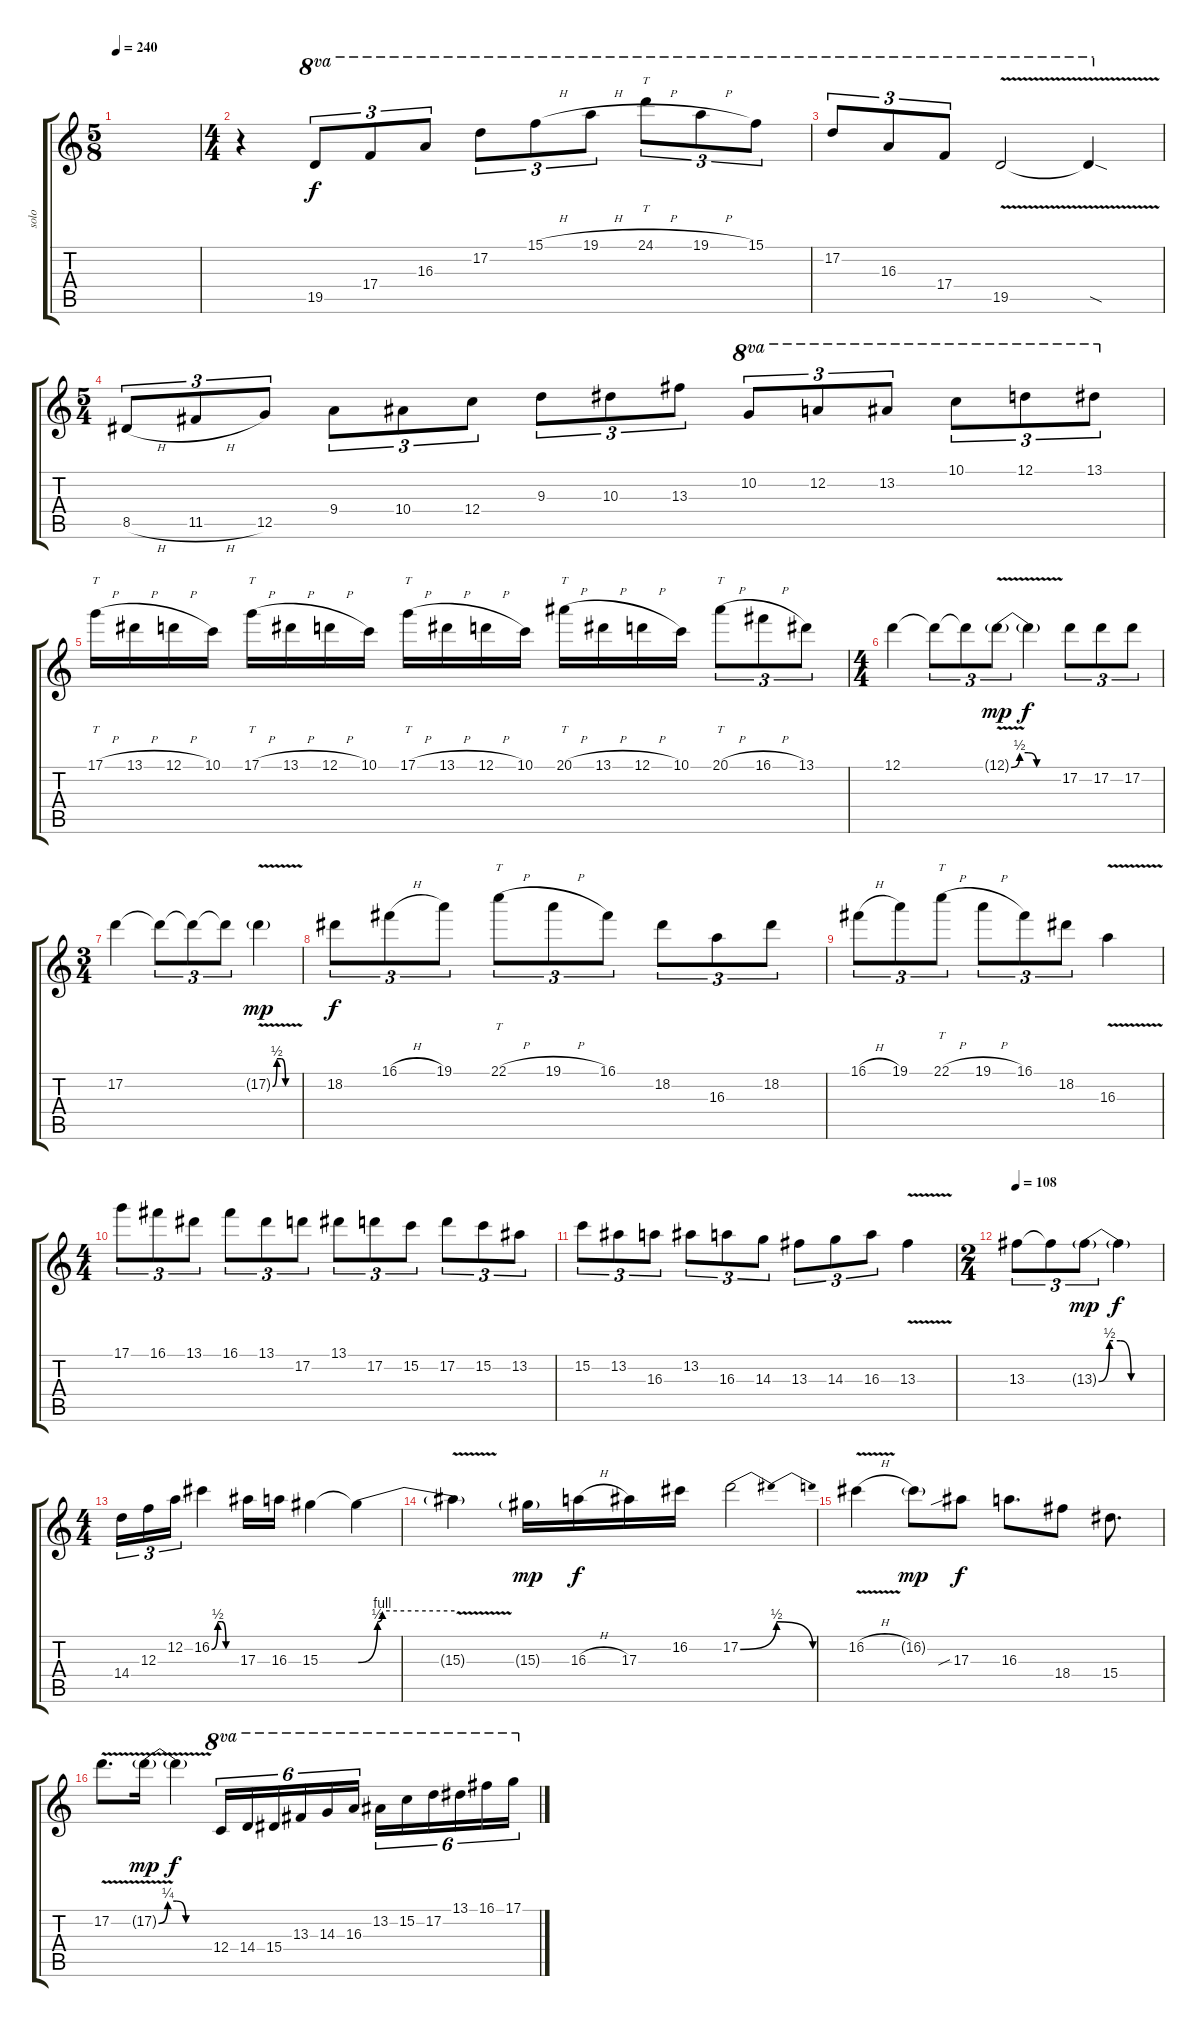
\track ("solo" "solo") {instrument overdrivenguitar}
\staff {score tabs}
\tuning (D4 A3 F3 C3 G2 D2) {hide}
\ts (5 8)
\tempo 240
\clef g2
\ks c
|
\ts (4 4)
r.4 19.5.8{tu (3 2) ot 8va} 17.4.8{tu (3 2) ot 8va} 16.3.8{tu (3 2) ot 8va} 17.2.8{tu (3 2) ot 8va} 15.1{h}.8{tu (3 2) ot 8va} 19.1{h}.8{tu (3 2) ot 8va} 24.1{h}.8{tt tu (3 2) ot 8va} 19.1{h}.8{tu (3 2) ot 8va} 15.1.8{tu (3 2) ot 8va} |
17.2.8{tu (3 2) ot 8va} 16.3.8{tu (3 2) ot 8va} 17.4.8{tu (3 2) ot 8va} 19.5{v}.2{ot 8va} 19.5{sod t}.4{ot 8va} |
\ts (5 4)
8.5{h}.8{tu (3 2)} 11.5{h}.8{tu (3 2)} 12.5.8{tu (3 2)} 9.4.8{tu (3 2)} 10.4.8{tu (3 2)} 12.4.8{tu (3 2)} 9.3.8{tu (3 2)} 10.3.8{tu (3 2)} 13.3.8{tu (3 2)} 10.2.8{tu (3 2) ot 8va} 12.2.8{tu (3 2) ot 8va} 13.2.8{tu (3 2) ot 8va} 10.1.8{tu (3 2) ot 8va} 12.1.8{tu (3 2) ot 8va} 13.1.8{tu (3 2) ot 8va} |
17.1{h}.16{tt} 13.1{h}.16 12.1{h}.16 10.1.16 17.1{h}.16{tt} 13.1{h}.16 12.1{h}.16 10.1.16 17.1{h}.16{tt} 13.1{h}.16 12.1{h}.16 10.1.16 20.1{h}.16{tt} 13.1{h}.16 12.1{h}.16 10.1.16 20.1{h}.8{tt tu (3 2)} 16.1{h}.8{tu (3 2)} 13.1.8{tu (3 2)} |
\ts (4 4)
12.1.4 12.1{t}.8{tu (3 2)} 12.1{t}.8{tu (3 2)} 12.1{be (custom 0 0 10 2 20 2 30 0 60 0) v g}.8{tu (3 2) dy mp} 12.1{t}.4{dy f} 17.2.8{tu (3 2)} 17.2.8{tu (3 2)} 17.2.8{tu (3 2)} |
\ts (3 4)
17.2.4 17.2{t}.8{tu (3 2)} 17.2{t}.8{tu (3 2)} 17.2{t}.8{tu (3 2)} 17.2{be (custom 0 0 10 2 20 2 30 0 60 0) v g}.4{dy mp} |
18.2.8{tu (3 2) dy f} 16.1{h}.8{tu (3 2)} 19.1.8{tu (3 2)} 22.1{h}.8{tt tu (3 2)} 19.1{h}.8{tu (3 2)} 16.1.8{tu (3 2)} 18.2.8{tu (3 2)} 16.3.8{tu (3 2)} 18.2.8{tu (3 2)} |
16.1{h}.8{tu (3 2)} 19.1.8{tu (3 2)} 22.1{h}.8{tt tu (3 2)} 19.1{h}.8{tu (3 2)} 16.1.8{tu (3 2)} 18.2.8{tu (3 2)} 16.3{v}.4 |
\ts (4 4)
17.1.8{tu (3 2)} 16.1.8{tu (3 2)} 13.1.8{tu (3 2)} 16.1.8{tu (3 2)} 13.1.8{tu (3 2)} 17.2.8{tu (3 2)} 13.1.8{tu (3 2)} 17.2.8{tu (3 2)} 15.2.8{tu (3 2)} 17.2.8{tu (3 2)} 15.2.8{tu (3 2)} 13.2.8{tu (3 2)} |
15.2.8{tu (3 2)} 13.2.8{tu (3 2)} 16.3.8{tu (3 2)} 13.2.8{tu (3 2)} 16.3.8{tu (3 2)} 14.3.8{tu (3 2)} 13.3.8{tu (3 2)} 14.3.8{tu (3 2)} 16.3.8{tu (3 2)} 13.3{v}.4 |
\ts (2 4)
\tempo 108
13.3.8{tu (3 2) instrument distortionguitar} 13.3{t}.8{tu (3 2)} 13.3{be (custom 0 0 10 2 20 2 30 0 60 0) g}.8{tu (3 2) dy mp} 13.3{t}.4{dy f} |
\ts (4 4)
14.4.16{tu (3 2)} 12.3.16{tu (3 2)} 12.2.16{tu (3 2)} 16.2{be (custom 0 0 15 2 25 2 35 0 60 0)}.4 17.3.16 16.3.16 15.3.4 15.3{be (custom 0 0 12 2 15 4 60 4) t}.4 |
15.3{v t}.4 15.3{g}.16{dy mp} 16.3{h}.16{dy f} 17.3.16 16.2.16 17.2{be (bendrelease 0 0 27 2 30 2 60 0)}.2 |
16.2{v h}.4 16.2{g}.8{dy mp} 17.3{sib}.8{dy f} 16.3.8{d} 18.4.8 15.4.8{d} |
17.2{v}.8{d} 17.2{be (custom 0 0 10 1 20 1 30 0 60 0) v g}.16{dy mp} 17.2{t}.4{dy f} 12.4.16{tu (6 4) ot 8va} 14.4.16{tu (6 4) ot 8va} 15.4.16{tu (6 4) ot 8va} 13.3.16{tu (6 4) ot 8va} 14.3.16{tu (6 4) ot 8va} 16.3.16{tu (6 4) ot 8va} 13.2.16{tu (6 4) ot 8va} 15.2.16{tu (6 4) ot 8va} 17.2.16{tu (6 4) ot 8va} 13.1.16{tu (6 4) ot 8va} 16.1.16{tu (6 4) ot 8va} 17.1.16{tu (6 4) ot 8va}
